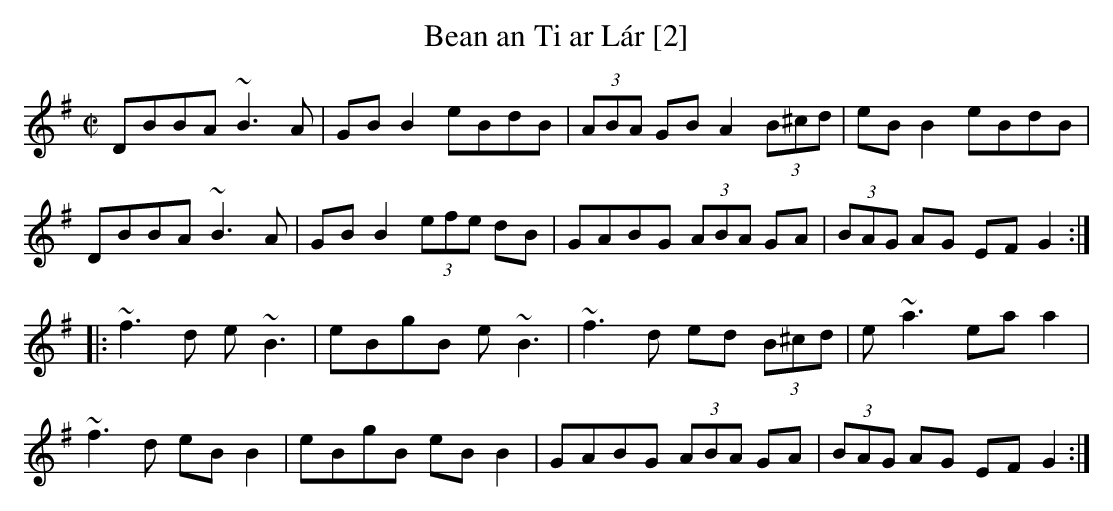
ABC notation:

X:1
T:Bean an Ti ar Lár [2]
M:C|
L:1/8
K:G
DBBA ~B3A|GB B2 eBdB|(3ABA GB A2 (3B^cd|eB B2 eBdB|
DBBA ~B3A|GB B2 (3efe dB|GABG (3ABA GA|(3BAG AG EF G2:|
|:~f3d e~B3|eBgB e~B3|~f3d ed (3B^cd|e~a3 ea a2|
~f3d eB B2|eBgB eB B2|GABG (3ABA GA|(3BAG AG EF G2:|]
